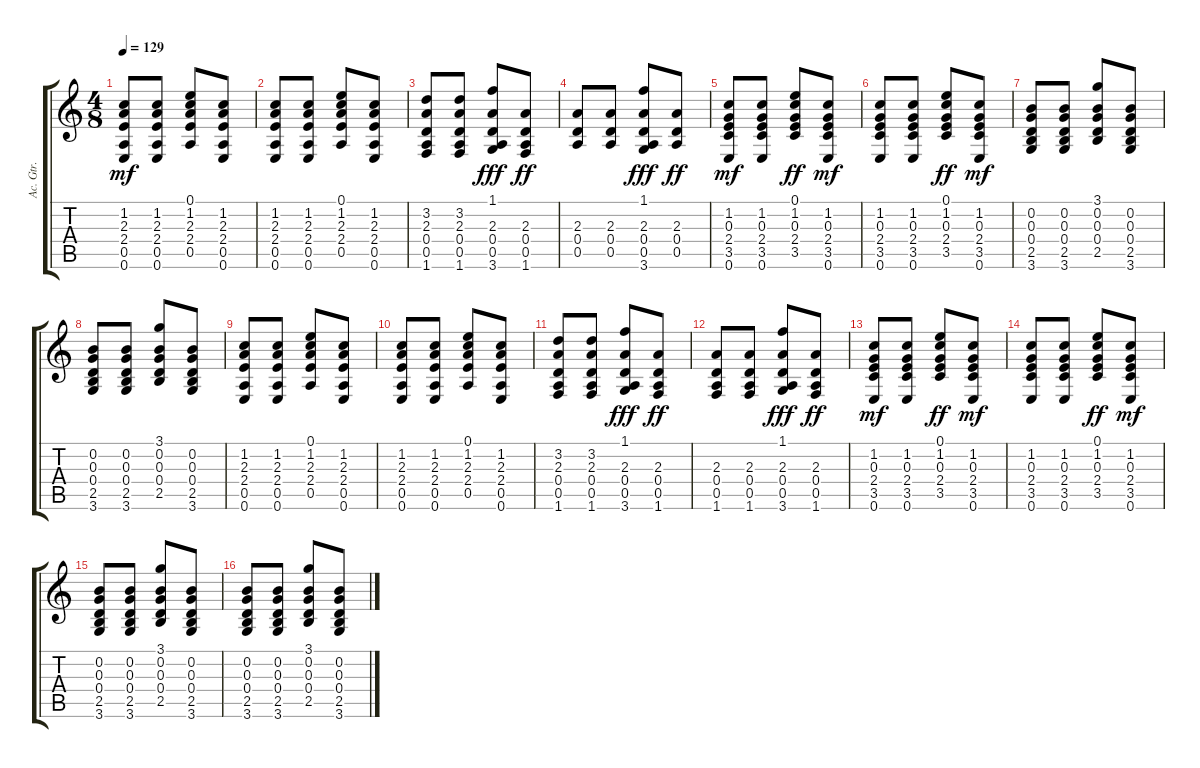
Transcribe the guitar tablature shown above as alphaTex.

\track ("Ac. Gtr." "Ac. Gtr.") {instrument acousticguitarsteel}
\staff {score tabs}
\tuning (E4 B3 G3 D3 A2 E2) {hide}
\ts (4 8)
\tempo 129
\clef g2
\ks c
(1.2 2.3 2.4 0.5 0.6).8{dy mf} (1.2 2.3 2.4 0.5 0.6).8 (0.1 1.2 2.3 2.4 0.5).8 (1.2 2.3 2.4 0.5 0.6).8 |
(1.2 2.3 2.4 0.5 0.6).8 (1.2 2.3 2.4 0.5 0.6).8 (0.1 1.2 2.3 2.4 0.5).8 (1.2 2.3 2.4 0.5 0.6).8 |
(3.2 2.3 0.4 0.5 1.6).8 (3.2 2.3 0.4 0.5 1.6).8 (1.1 2.3 0.4 0.5 3.6).8{dy fff} (2.3 0.4 0.5 1.6).8{dy ff} |
(2.3 0.4 0.5).8 (2.3 0.4 0.5).8 (1.1 2.3 0.4 0.5 3.6).8{dy fff} (2.3 0.4 0.5).8{dy ff} |
(1.2 0.3 2.4 3.5 0.6).8{dy mf} (1.2 0.3 2.4 3.5 0.6).8 (0.1 1.2 0.3 2.4 3.5).8{dy ff} (1.2 0.3 2.4 3.5 0.6).8{dy mf} |
(1.2 0.3 2.4 3.5 0.6).8 (1.2 0.3 2.4 3.5 0.6).8 (0.1 1.2 0.3 2.4 3.5).8{dy ff} (1.2 0.3 2.4 3.5 0.6).8{dy mf} |
(0.2 0.3 0.4 2.5 3.6).8 (0.2 0.3 0.4 2.5 3.6).8 (3.1 0.2 0.3 0.4 2.5).8 (0.2 0.3 0.4 2.5 3.6).8 |
(0.2 0.3 0.4 2.5 3.6).8 (0.2 0.3 0.4 2.5 3.6).8 (3.1 0.2 0.3 0.4 2.5).8 (0.2 0.3 0.4 2.5 3.6).8 |
(1.2 2.3 2.4 0.5 0.6).8 (1.2 2.3 2.4 0.5 0.6).8 (0.1 1.2 2.3 2.4 0.5).8 (1.2 2.3 2.4 0.5 0.6).8 |
(1.2 2.3 2.4 0.5 0.6).8 (1.2 2.3 2.4 0.5 0.6).8 (0.1 1.2 2.3 2.4 0.5).8 (1.2 2.3 2.4 0.5 0.6).8 |
(3.2 2.3 0.4 0.5 1.6).8 (3.2 2.3 0.4 0.5 1.6).8 (1.1 2.3 0.4 0.5 3.6).8{dy fff} (2.3 0.4 0.5 1.6).8{dy ff} |
(2.3 0.4 0.5 1.6).8 (2.3 0.4 0.5 1.6).8 (1.1 2.3 0.4 0.5 3.6).8{dy fff} (2.3 0.4 0.5 1.6).8{dy ff} |
(1.2 0.3 2.4 3.5 0.6).8{dy mf} (1.2 0.3 2.4 3.5 0.6).8 (0.1 1.2 0.3 2.4 3.5).8{dy ff} (1.2 0.3 2.4 3.5 0.6).8{dy mf} |
(1.2 0.3 2.4 3.5 0.6).8 (1.2 0.3 2.4 3.5 0.6).8 (0.1 1.2 0.3 2.4 3.5).8{dy ff} (1.2 0.3 2.4 3.5 0.6).8{dy mf} |
(0.2 0.3 0.4 2.5 3.6).8 (0.2 0.3 0.4 2.5 3.6).8 (3.1 0.2 0.3 0.4 2.5).8 (0.2 0.3 0.4 2.5 3.6).8 |
(0.2 0.3 0.4 2.5 3.6).8 (0.2 0.3 0.4 2.5 3.6).8 (3.1 0.2 0.3 0.4 2.5).8 (0.2 0.3 0.4 2.5 3.6).8
